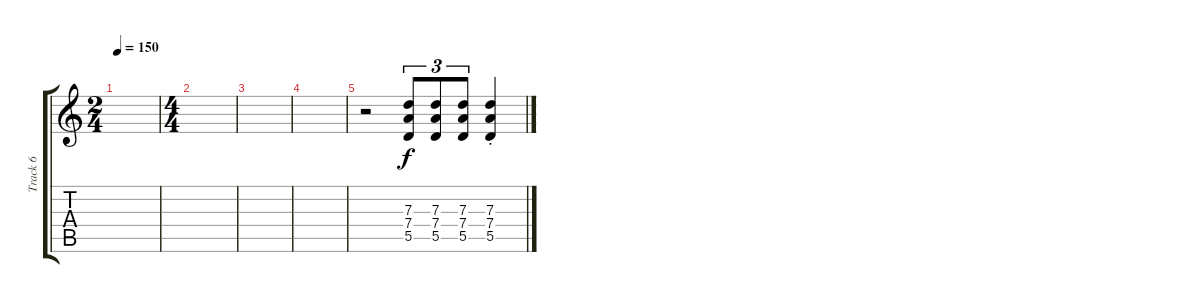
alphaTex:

\track ("Track 6" "Track 6") {instrument distortionguitar}
\staff {score tabs}
\tuning (E4 B3 G3 D3 A2 E2) {hide}
\ts (2 4)
\tempo 150
\clef g2
\ks c
|
\ts (4 4)
|
|
|
r.2 (7.3 7.4 5.5).8{tu (3 2)} (7.3 7.4 5.5).8{tu (3 2)} (7.3 7.4 5.5).8{tu (3 2)} (7.3{st} 7.4{st} 5.5{st}).4
